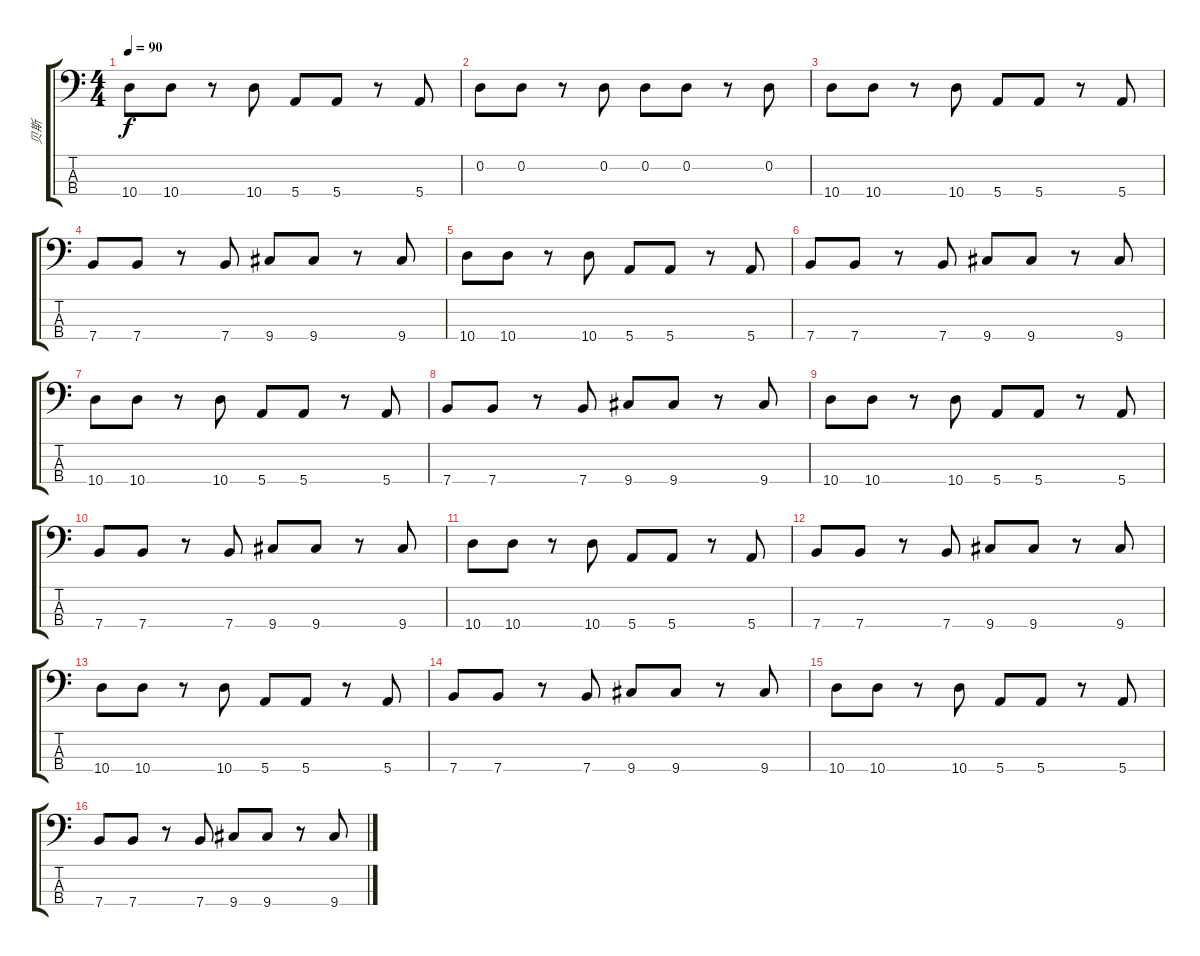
\track ("贝斯" "贝斯") {instrument electricbassfinger}
\staff {score tabs}
\tuning (G2 D2 A1 E1) {hide}
\ts (4 4)
\tempo 90
\clef f4
\ks c
10.4.8{dy f} 10.4.8 r.8 10.4.8 5.4.8 5.4.8 r.8 5.4.8 |
0.2.8 0.2.8 r.8 0.2.8 0.2.8 0.2.8 r.8 0.2.8 |
10.4.8 10.4.8 r.8 10.4.8 5.4.8 5.4.8 r.8 5.4.8 |
7.4.8 7.4.8 r.8 7.4.8 9.4.8 9.4.8 r.8 9.4.8 |
10.4.8 10.4.8 r.8 10.4.8 5.4.8 5.4.8 r.8 5.4.8 |
7.4.8 7.4.8 r.8 7.4.8 9.4.8 9.4.8 r.8 9.4.8 |
10.4.8 10.4.8 r.8 10.4.8 5.4.8 5.4.8 r.8 5.4.8 |
7.4.8 7.4.8 r.8 7.4.8 9.4.8 9.4.8 r.8 9.4.8 |
10.4.8 10.4.8 r.8 10.4.8 5.4.8 5.4.8 r.8 5.4.8 |
7.4.8 7.4.8 r.8 7.4.8 9.4.8 9.4.8 r.8 9.4.8 |
10.4.8 10.4.8 r.8 10.4.8 5.4.8 5.4.8 r.8 5.4.8 |
7.4.8 7.4.8 r.8 7.4.8 9.4.8 9.4.8 r.8 9.4.8 |
10.4.8 10.4.8 r.8 10.4.8 5.4.8 5.4.8 r.8 5.4.8 |
7.4.8 7.4.8 r.8 7.4.8 9.4.8 9.4.8 r.8 9.4.8 |
10.4.8 10.4.8 r.8 10.4.8 5.4.8 5.4.8 r.8 5.4.8 |
7.4.8 7.4.8 r.8 7.4.8 9.4.8 9.4.8 r.8 9.4.8
